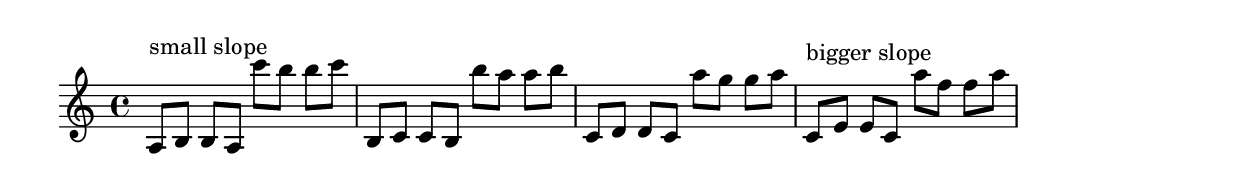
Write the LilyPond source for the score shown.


\version "2.6.0"
\header{

    texidoc="Simple beams on middle staffline are allowed to be
    slightly sloped, even if the notes have ledgers.  Beams reaching
    beyond middle line can have bigger slope."

}

\score{
    \relative c'{
	%%\override Staff.Stem  #'beamed-lengths = #'(3.50)
	%%  c8[ d]
	%%  d[ c]
	%% r2
	%% \override Staff.Stem  #'beamed-lengths = #'(3.26)

         a8[^"small slope" b]
         b[ a]

	 c''[ b]
	 b[ c]

	 % baerenreiter test
	 b,,[ c]
	 c[ b]

	 b''[ a]
	 a[ b]

	 c,,[ d]
	 d[ c]
	
	 a''[ g]
	 g[ a]

	 c,,[^"bigger slope" e]
	 e[ c]
	
	 a''[ f]
	 f[ a]
    }
    \layout{
	raggedright = ##t
	indent = 0
    }
}

